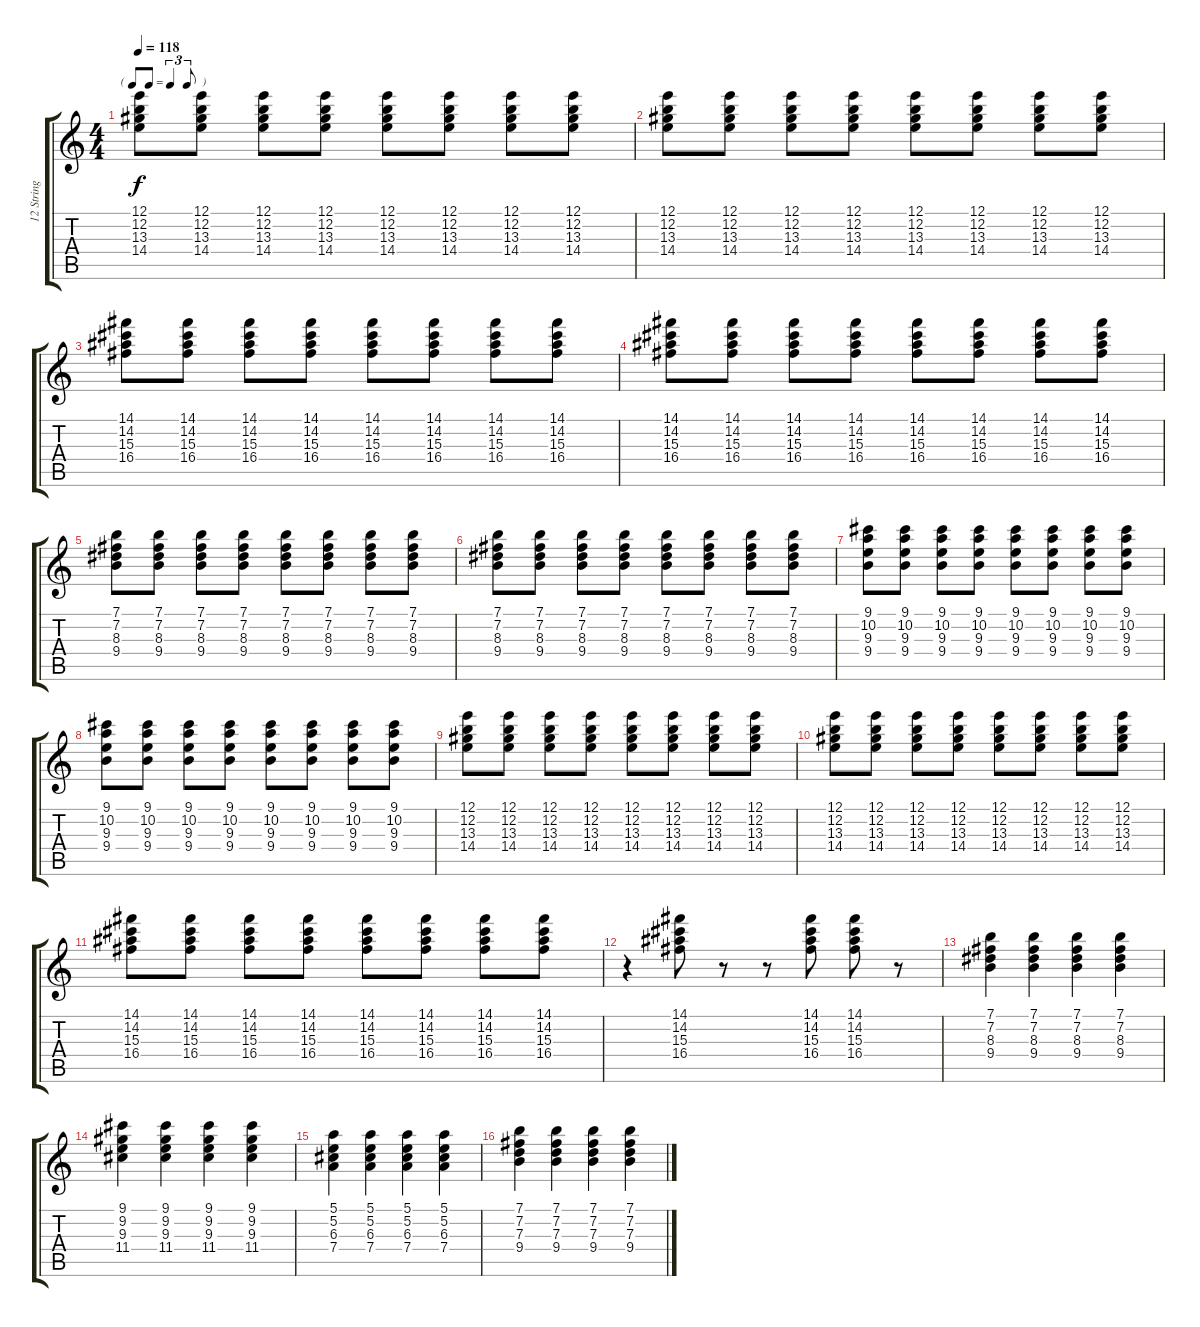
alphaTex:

\track ("12 String Electric" "12 String ") {instrument electricguitarclean}
\staff {score tabs}
\tuning (E4 B3 G3 D3 A2 E2) {hide}
\ts (4 4)
\tf triplet8th
\tempo 118
\clef g2
\ks c
(12.1 12.2 13.3 14.4).8{dy f} (12.1 12.2 13.3 14.4).8 (12.1 12.2 13.3 14.4).8 (12.1 12.2 13.3 14.4).8 (12.1 12.2 13.3 14.4).8 (12.1 12.2 13.3 14.4).8 (12.1 12.2 13.3 14.4).8 (12.1 12.2 13.3 14.4).8 |
(12.1 12.2 13.3 14.4).8 (12.1 12.2 13.3 14.4).8 (12.1 12.2 13.3 14.4).8 (12.1 12.2 13.3 14.4).8 (12.1 12.2 13.3 14.4).8 (12.1 12.2 13.3 14.4).8 (12.1 12.2 13.3 14.4).8 (12.1 12.2 13.3 14.4).8 |
(14.1 14.2 15.3 16.4).8 (14.1 14.2 15.3 16.4).8 (14.1 14.2 15.3 16.4).8 (14.1 14.2 15.3 16.4).8 (14.1 14.2 15.3 16.4).8 (14.1 14.2 15.3 16.4).8 (14.1 14.2 15.3 16.4).8 (14.1 14.2 15.3 16.4).8 |
(14.1 14.2 15.3 16.4).8 (14.1 14.2 15.3 16.4).8 (14.1 14.2 15.3 16.4).8 (14.1 14.2 15.3 16.4).8 (14.1 14.2 15.3 16.4).8 (14.1 14.2 15.3 16.4).8 (14.1 14.2 15.3 16.4).8 (14.1 14.2 15.3 16.4).8 |
(7.1 7.2 8.3 9.4).8 (7.1 7.2 8.3 9.4).8 (7.1 7.2 8.3 9.4).8 (7.1 7.2 8.3 9.4).8 (7.1 7.2 8.3 9.4).8 (7.1 7.2 8.3 9.4).8 (7.1 7.2 8.3 9.4).8 (7.1 7.2 8.3 9.4).8 |
(7.1 7.2 8.3 9.4).8 (7.1 7.2 8.3 9.4).8 (7.1 7.2 8.3 9.4).8 (7.1 7.2 8.3 9.4).8 (7.1 7.2 8.3 9.4).8 (7.1 7.2 8.3 9.4).8 (7.1 7.2 8.3 9.4).8 (7.1 7.2 8.3 9.4).8 |
(9.1 10.2 9.3 9.4).8 (9.1 10.2 9.3 9.4).8 (9.1 10.2 9.3 9.4).8 (9.1 10.2 9.3 9.4).8 (9.1 10.2 9.3 9.4).8 (9.1 10.2 9.3 9.4).8 (9.1 10.2 9.3 9.4).8 (9.1 10.2 9.3 9.4).8 |
(9.1 10.2 9.3 9.4).8 (9.1 10.2 9.3 9.4).8 (9.1 10.2 9.3 9.4).8 (9.1 10.2 9.3 9.4).8 (9.1 10.2 9.3 9.4).8 (9.1 10.2 9.3 9.4).8 (9.1 10.2 9.3 9.4).8 (9.1 10.2 9.3 9.4).8 |
(12.1 12.2 13.3 14.4).8 (12.1 12.2 13.3 14.4).8 (12.1 12.2 13.3 14.4).8 (12.1 12.2 13.3 14.4).8 (12.1 12.2 13.3 14.4).8 (12.1 12.2 13.3 14.4).8 (12.1 12.2 13.3 14.4).8 (12.1 12.2 13.3 14.4).8 |
(12.1 12.2 13.3 14.4).8 (12.1 12.2 13.3 14.4).8 (12.1 12.2 13.3 14.4).8 (12.1 12.2 13.3 14.4).8 (12.1 12.2 13.3 14.4).8 (12.1 12.2 13.3 14.4).8 (12.1 12.2 13.3 14.4).8 (12.1 12.2 13.3 14.4).8 |
(14.1 14.2 15.3 16.4).8 (14.1 14.2 15.3 16.4).8 (14.1 14.2 15.3 16.4).8 (14.1 14.2 15.3 16.4).8 (14.1 14.2 15.3 16.4).8 (14.1 14.2 15.3 16.4).8 (14.1 14.2 15.3 16.4).8 (14.1 14.2 15.3 16.4).8 |
r.4 (14.1 14.2 15.3 16.4).8 r.8 r.8 (14.1 14.2 15.3 16.4).8 (14.1 14.2 15.3 16.4).8 r.8 |
(7.1 7.2 8.3 9.4).4 (7.1 7.2 8.3 9.4).4 (7.1 7.2 8.3 9.4).4 (7.1 7.2 8.3 9.4).4 |
(9.1 9.2 9.3 11.4).4 (9.1 9.2 9.3 11.4).4 (9.1 9.2 9.3 11.4).4 (9.1 9.2 9.3 11.4).4 |
(5.1 5.2 6.3 7.4).4 (5.1 5.2 6.3 7.4).4 (5.1 5.2 6.3 7.4).4 (5.1 5.2 6.3 7.4).4 |
(7.1 7.2 7.3 9.4).4 (7.1 7.2 7.3 9.4).4 (7.1 7.2 7.3 9.4).4 (7.1 7.2 7.3 9.4).4
